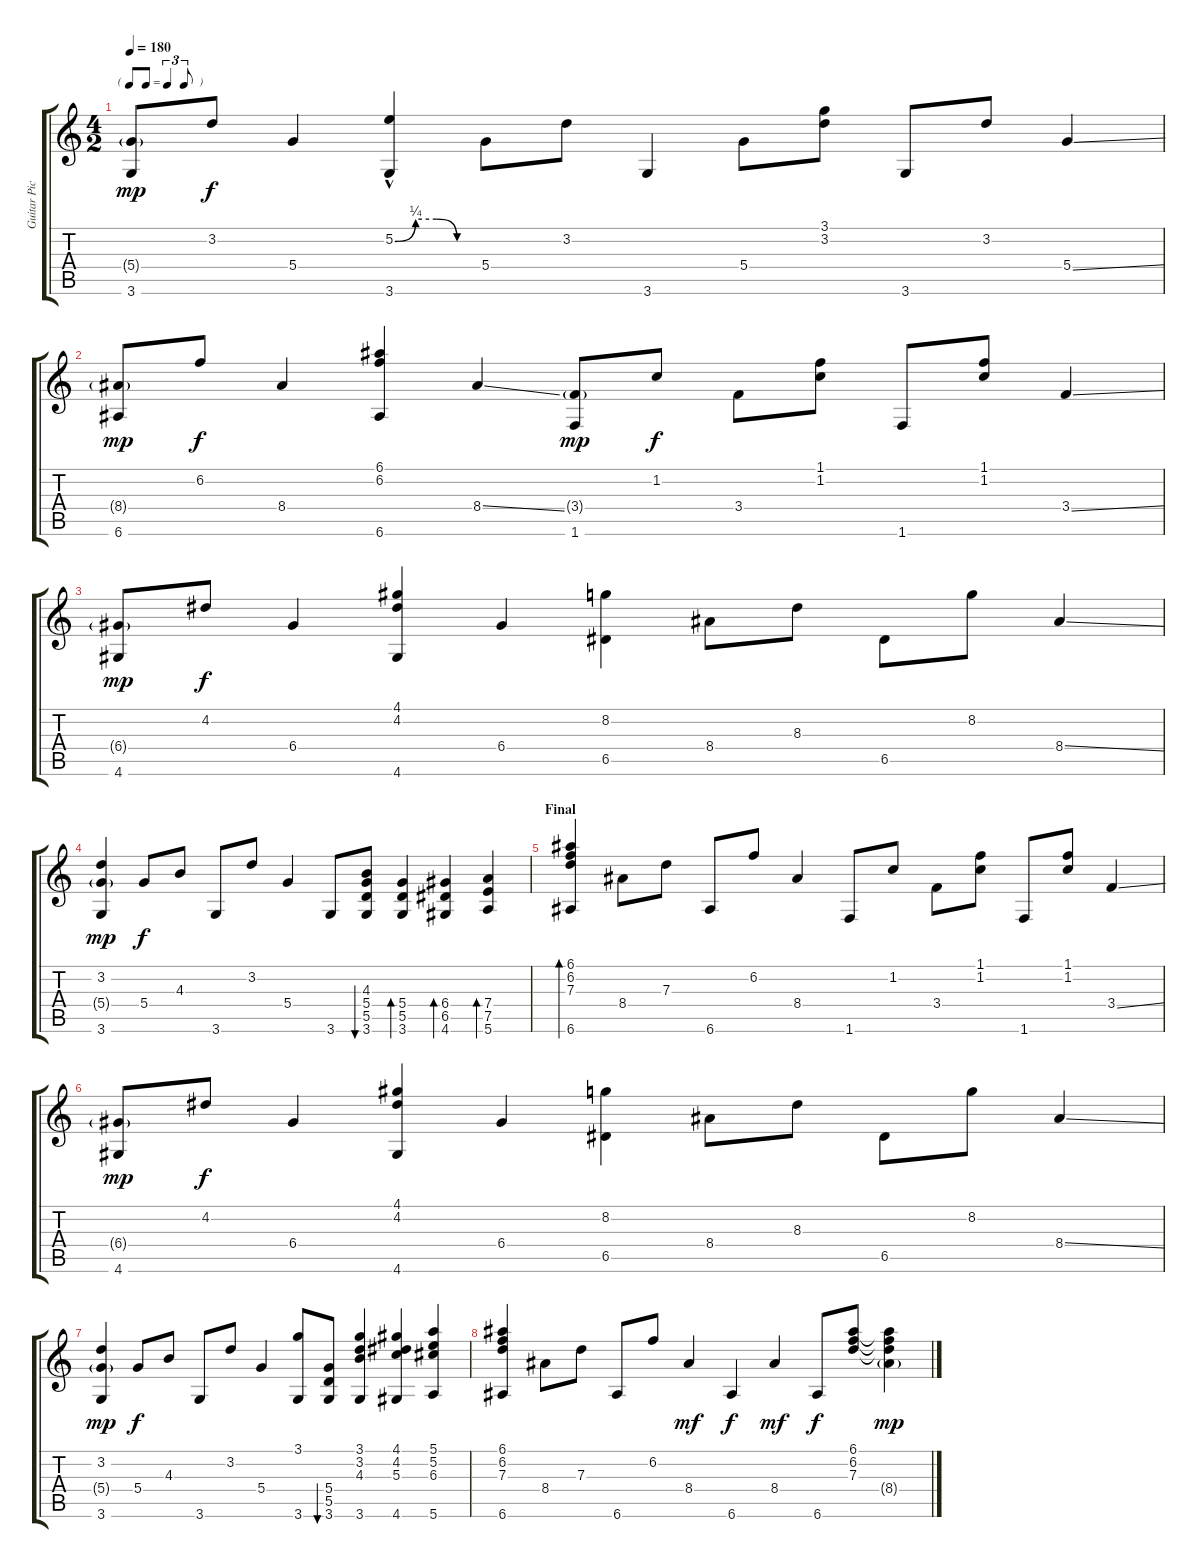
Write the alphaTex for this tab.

\track ("Guitar Picking" "Guitar Pic") {instrument acousticguitarsteel}
\staff {score tabs}
\tuning (E4 B3 G3 D3 A2 E2) {hide}
\ts (4 2)
\tf triplet8th
\tempo 180
\clef g2
\ks c
(5.4{g} 3.6).8{dy mp} 3.2.8{dy f} 5.4.4 (5.2{be (custom 0 0 15 1 30 1 45 0 60 0) hac} 3.6).4 5.4.8 3.2.8 3.6.4 5.4.8 (3.1 3.2).8 3.6.8 3.2.8 5.4{ss}.4 |
(8.4{g} 6.6).8{dy mp} 6.2.8{dy f} 8.4.4 (6.1 6.2 6.6).4 8.4{ss}.4 (3.4{g} 1.6).8{dy mp} 1.2.8{dy f} 3.4.8 (1.1 1.2).8 1.6.8 (1.1 1.2).8 3.4{ss}.4 |
(6.4{g} 4.6).8{dy mp} 4.2.8{dy f} 6.4.4 (4.1 4.2 4.6).4 6.4.4 (8.2 6.5).4 8.4.8 8.3.8 6.5.8 8.2.8 8.4{ss}.4 |
(3.2 5.4{g} 3.6).4{dy mp} 5.4.8{dy f} 4.3.8 3.6.8 3.2.8 5.4.4 3.6.8 (4.3 5.4 5.5 3.6).8{bu 60} (5.4 5.5 3.6).4{bd 60} (6.4 6.5 4.6).4{bd 60} (7.4 7.5 5.6).4{bd 60} |
\section ("" "Final")
(6.1 6.2 7.3 6.6).4{bd 60} 8.4.8 7.3.8 6.6.8 6.2.8 8.4.4 1.6.8 1.2.8 3.4.8 (1.1 1.2).8 1.6.8 (1.1 1.2).8 3.4{ss}.4 |
(6.4{g} 4.6).8{dy mp} 4.2.8{dy f} 6.4.4 (4.1 4.2 4.6).4 6.4.4 (8.2 6.5).4 8.4.8 8.3.8 6.5.8 8.2.8 8.4{ss}.4 |
(3.2 5.4{g} 3.6).4{dy mp} 5.4.8{dy f} 4.3.8 3.6.8 3.2.8 5.4.4 (3.1 3.6).8 (5.4 5.5 3.6).8{bu 60} (3.1 3.2 4.3 3.6).4 (4.1 4.2 5.3 4.6).4 (5.1 5.2 6.3 5.6).4 |
(6.1 6.2 7.3 6.6).4 8.4.8 7.3.8 6.6.8 6.2.8 8.4.4{dy mf} 6.6.4{dy f} 8.4.4{dy mf} 6.6.8{dy f} (6.1 6.2 7.3).8 (6.1{t} 6.2{t} 7.3{t} 8.4{g}).4{dy mp}
